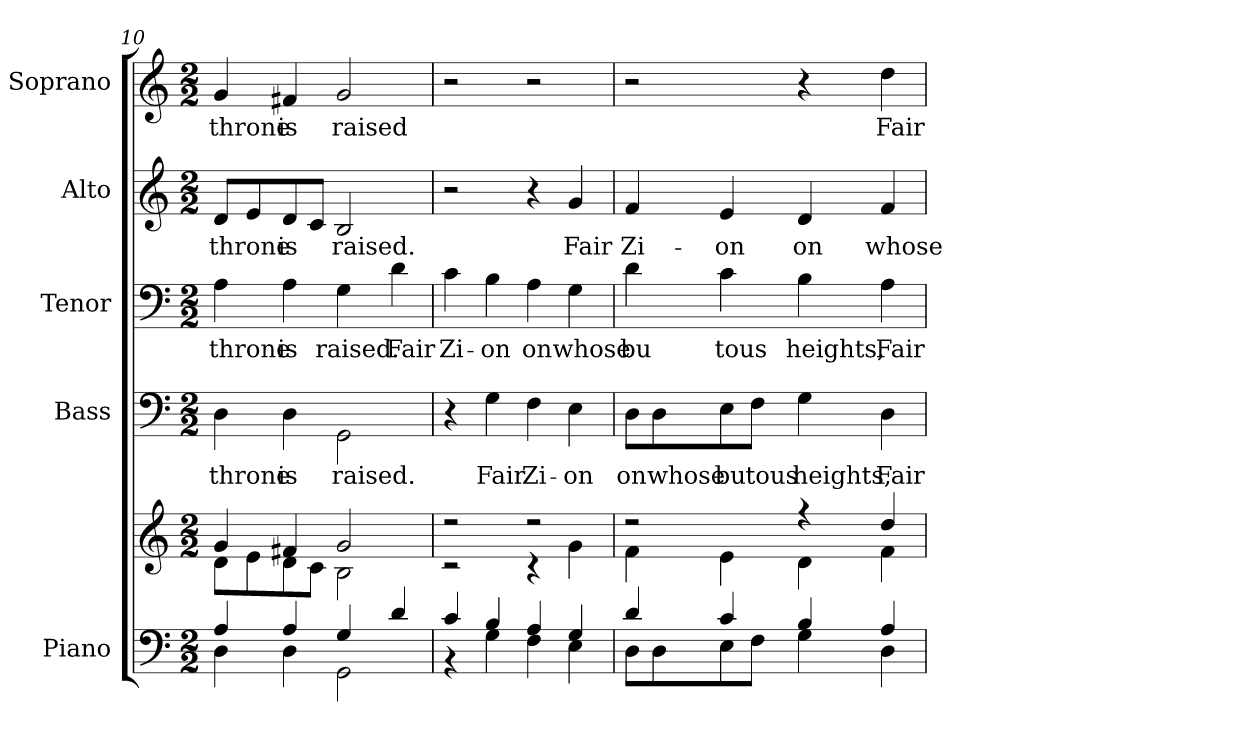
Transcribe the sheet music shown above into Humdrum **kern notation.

**kern	**kern	**kern	**text	**kern	**text	**kern	**text	**kern	**text
*part5	*part5	*part4	*part4	*part3	*part3	*part2	*part2	*part1	*part1
*staff6	*staff5	*staff4	*staff4	*staff3	*staff3	*staff2	*staff2	*staff1	*staff1
*I"Piano	*	*I"Bass	*	*I"Tenor	*	*I"Alto	*	*I"Soprano	*
*I'Pno.	*	*I'B.	*	*I'T.	*	*I'A.	*	*I'S.	*
!!LO:PB:g=z
*clefF4	*clefG2	*clefF4	*	*clefF4	*	*clefG2	*	*clefG2	*
*k[]	*k[]	*k[]	*	*k[]	*	*k[]	*	*k[]	*
*C:	*C:	*C:	*	*C:	*	*C:	*	*C:	*
*M2/2	*M2/2	*M2/2	*	*M2/2	*	*M2/2	*	*M2/2	*
=10	=10	=10	=10	=10	=10	=10	=10	=10	=10
*^	*^	*	*	*	*	*	*	*	*
!	!	!	!	!	!LO:LY:b:color=#000000	!	!	!	!	!	!
!	!	!	!	!	!	!	!LO:LY:b:color=#000000	!	!	!	!
!	!	!	!	!	!	!	!	!	!LO:LY:b:color=#000000	!	!
!	!	!	!	!	!	!	!	!	!	!	!LO:LY:b:color=#000000
4Ai/	4Di\	4gi/	8di\L	4Di\	throne	4Ai\	throne	8di/L	throne	4gi/	throne
.	.	.	8ei\	.	.	.	.	8ei/	.	.	.
!	!	!	!	!	!LO:LY:b:color=#000000	!	!	!	!	!	!
!	!	!	!	!	!	!	!LO:LY:b:color=#000000	!	!	!	!
!	!	!	!	!	!	!	!	!	!LO:LY:b:color=#000000	!	!
!	!	!	!	!	!	!	!	!	!	!	!LO:LY:b:color=#000000
4Ai/	4Di\	4f#Xi/	8di\	4Di\	is	4Ai\	is	8di/	is	4f#Xi/	is
.	.	.	8ci\J	.	.	.	.	8ci/J	.	.	.
!	!	!	!	!	!LO:LY:b:color=#000000	!	!	!	!	!	!
!	!	!	!	!	!	!	!LO:LY:b:color=#000000	!	!	!	!
!	!	!	!	!	!	!	!	!	!LO:LY:b:color=#000000	!	!
!	!	!	!	!	!	!	!	!	!	!	!LO:LY:b:color=#000000
4Gi/	2GGi\	2gi/	2Bi\	2GGi\	raised.	4Gi\	raised.	2Bi/	raised.	2gi/	raised
!	!	!	!	!	!	!	!LO:LY:b:color=#000000	!	!	!	!
4di/	.	.	.	.	.	4di\	Fair	.	.	.	.
=11	=11	=11	=11	=11	=11	=11	=11	=11	=11	=11	=11
!	!	!	!	!	!	!	!LO:LY:b:color=#000000	!	!	!	!
4ci/	4r	2r	2r	4r	.	4ci\	Zi-	2r	.	2r	.
!	!	!	!	!	!LO:LY:b:color=#000000	!	!	!	!	!	!
!	!	!	!	!	!	!	!LO:LY:b:color=#000000	!	!	!	!
4Bi/	4Gi\	.	.	4Gi\	Fair	4Bi\	-on	.	.	.	.
!	!	!	!	!	!LO:LY:b:color=#000000	!	!	!	!	!	!
!	!	!	!	!	!	!	!LO:LY:b:color=#000000	!	!	!	!
4Ai/	4Fi\	2r	4r	4Fi\	Zi-	4Ai\	on	4r	.	2r	.
!	!	!	!	!	!LO:LY:b:color=#000000	!	!	!	!	!	!
!	!	!	!	!	!	!	!LO:LY:b:color=#000000	!	!	!	!
!	!	!	!	!	!	!	!	!	!LO:LY:b:color=#000000	!	!
4Gi/	4Ei\	.	4gi\	4Ei\	-on	4Gi\	whose	4gi/	Fair	.	.
!!LO:PB:g=z
=12	=12	=12	=12	=12	=12	=12	=12	=12	=12	=12	=12
!	!	!	!	!	!LO:LY:b:color=#000000	!	!	!	!	!	!
!	!	!	!	!	!	!	!LO:LY:b:color=#000000	!	!	!	!
!	!	!	!	!	!	!	!	!	!LO:LY:b:color=#000000	!	!
4di/	8Di\L	2r	4fi\	8Di\L	on	4di\	bu	4fi/	Zi-	2r	.
!	!	!	!	!	!LO:LY:b:color=#000000	!	!	!	!	!	!
.	8Di\	.	.	8Di\	whose	.	.	.	.	.	.
!	!	!	!	!	!LO:LY:b:color=#000000	!	!	!	!	!	!
!	!	!	!	!	!	!	!LO:LY:b:color=#000000	!	!	!	!
!	!	!	!	!	!	!	!	!	!LO:LY:b:color=#000000	!	!
4ci/	8Ei\	.	4ei\	8Ei\	bu	4ci\	tous	4ei/	-on	.	.
!	!	!	!	!	!LO:LY:b:color=#000000	!	!	!	!	!	!
.	8Fi\J	.	.	8Fi\J	tous	.	.	.	.	.	.
!	!	!	!	!	!LO:LY:b:color=#000000	!	!	!	!	!	!
!	!	!	!	!	!	!	!LO:LY:b:color=#000000	!	!	!	!
!	!	!	!	!	!	!	!	!	!LO:LY:b:color=#000000	!	!
4Bi/	4Gi\	4r	4di\	4Gi\	heights,	4Bi\	heights,	4di/	on	4r	.
!	!	!	!	!	!LO:LY:b:color=#000000	!	!	!	!	!	!
!	!	!	!	!	!	!	!LO:LY:b:color=#000000	!	!	!	!
!	!	!	!	!	!	!	!	!	!LO:LY:b:color=#000000	!	!
!	!	!	!	!	!	!	!	!	!	!	!LO:LY:b:color=#000000
4Ai/	4Di\	4ddi/	4fi\	4Di\	Fair	4Ai\	Fair	4fi/	whose	4ddi\	Fair
*v	*v	*	*	*	*	*	*	*	*	*	*
*	*v	*v	*	*	*	*	*	*	*	*
=	=	=	=	=	=	=	=	=	=
*-	*-	*-	*-	*-	*-	*-	*-	*-	*-
